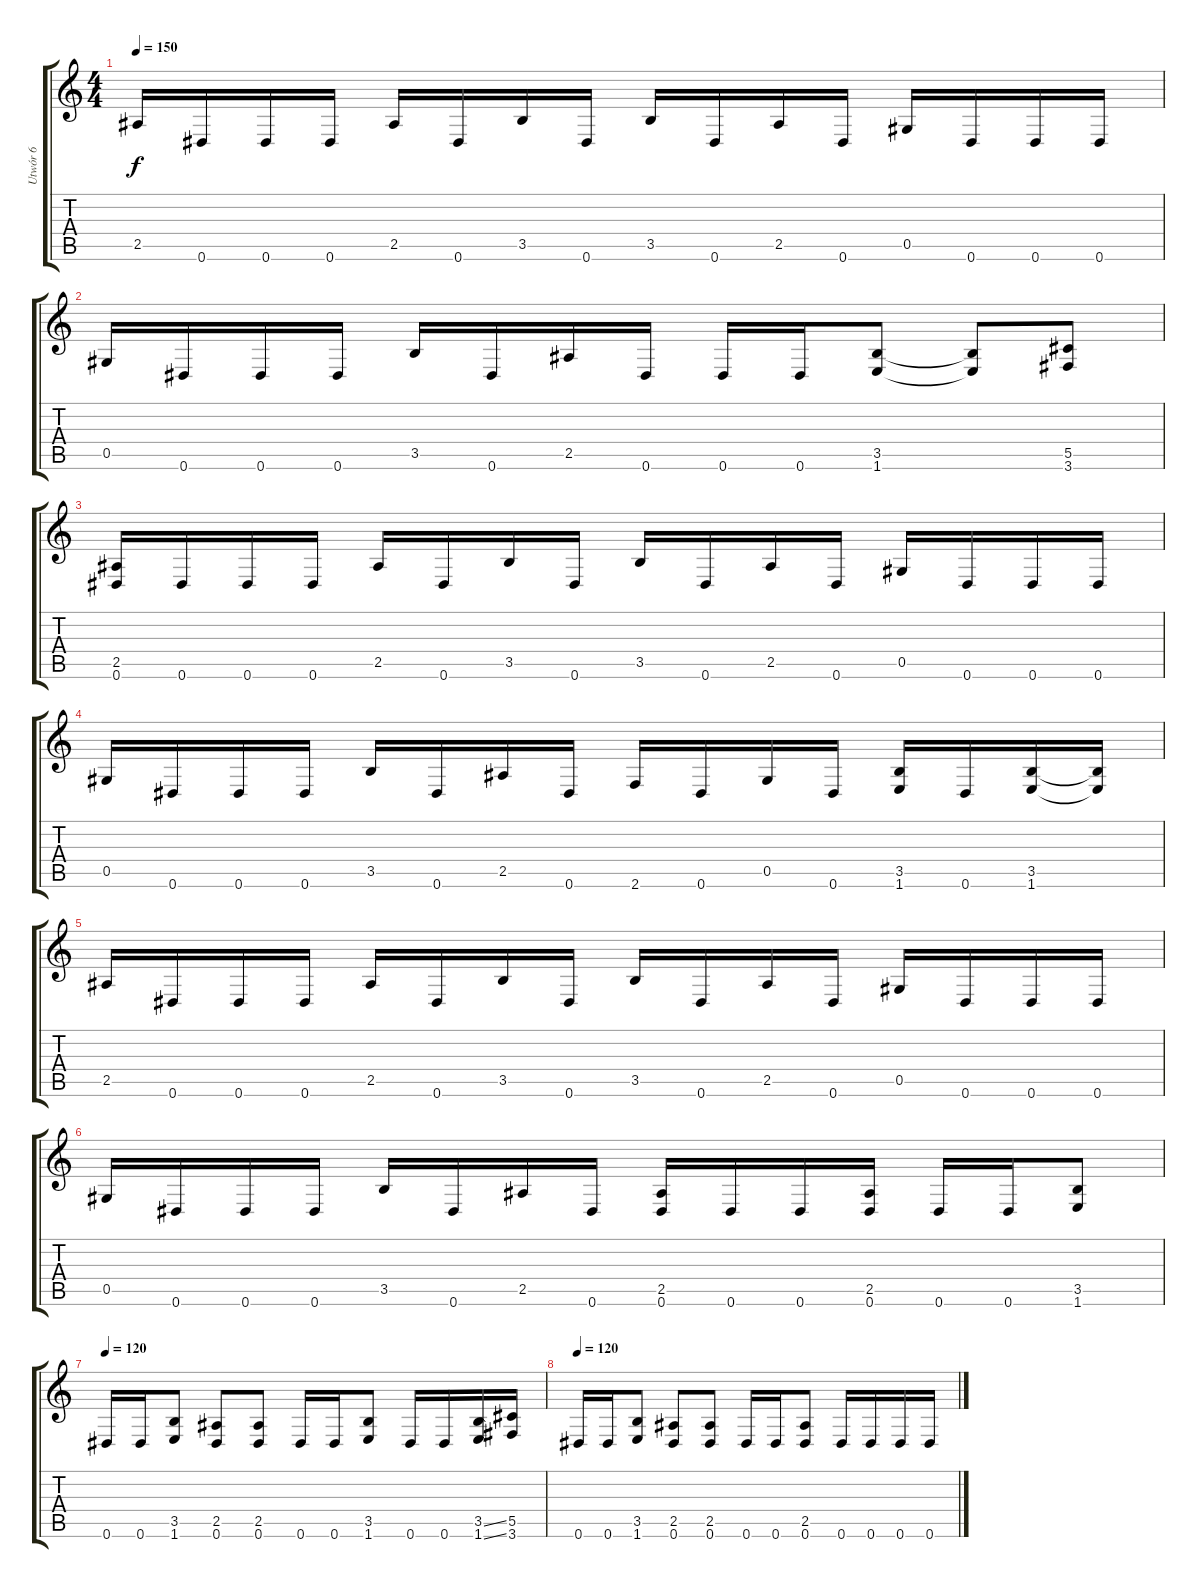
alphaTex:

\track ("Utwór 6" "Utwór 6") {instrument distortionguitar}
\staff {score tabs}
\tuning (Eb4 Bb3 Gb3 Db3 Ab2 Eb2) {hide}
\ts (4 4)
\tempo 150
\clef g2
\ks c
2.5.16{dy f} 0.6.16 0.6.16 0.6.16 2.5.16 0.6.16 3.5.16 0.6.16 3.5.16 0.6.16 2.5.16 0.6.16 0.5.16 0.6.16 0.6.16 0.6.16 |
0.5.16 0.6.16 0.6.16 0.6.16 3.5.16 0.6.16 2.5.16 0.6.16 0.6.16 0.6.16 (3.5 1.6).8 (3.5{t} 1.6{t}).8 (5.5 3.6).8 |
(2.5 0.6).16 0.6.16 0.6.16 0.6.16 2.5.16 0.6.16 3.5.16 0.6.16 3.5.16 0.6.16 2.5.16 0.6.16 0.5.16 0.6.16 0.6.16 0.6.16 |
0.5.16 0.6.16 0.6.16 0.6.16 3.5.16 0.6.16 2.5.16 0.6.16 2.6.16 0.6.16 0.5.16 0.6.16 (3.5 1.6).16 0.6.16 (3.5 1.6).16 (3.5{t} 1.6{t}).16 |
2.5.16 0.6.16 0.6.16 0.6.16 2.5.16 0.6.16 3.5.16 0.6.16 3.5.16 0.6.16 2.5.16 0.6.16 0.5.16 0.6.16 0.6.16 0.6.16 |
0.5.16 0.6.16 0.6.16 0.6.16 3.5.16 0.6.16 2.5.16 0.6.16 (2.5 0.6).16 0.6.16 0.6.16 (2.5 0.6).16 0.6.16 0.6.16 (3.5 1.6).8 |
\tempo 120
0.6.16 0.6.16 (3.5 1.6).8 (2.5 0.6).8 (2.5 0.6).8 0.6.16 0.6.16 (3.5 1.6).8 0.6.16 0.6.16 (3.5{ss} 1.6{ss}).16 (5.5 3.6).16 |
\tempo 120
0.6.16 0.6.16 (3.5 1.6).8 (2.5 0.6).8 (2.5 0.6).8 0.6.16 0.6.16 (2.5 0.6).8 0.6.16 0.6.16 0.6.16 0.6.16
